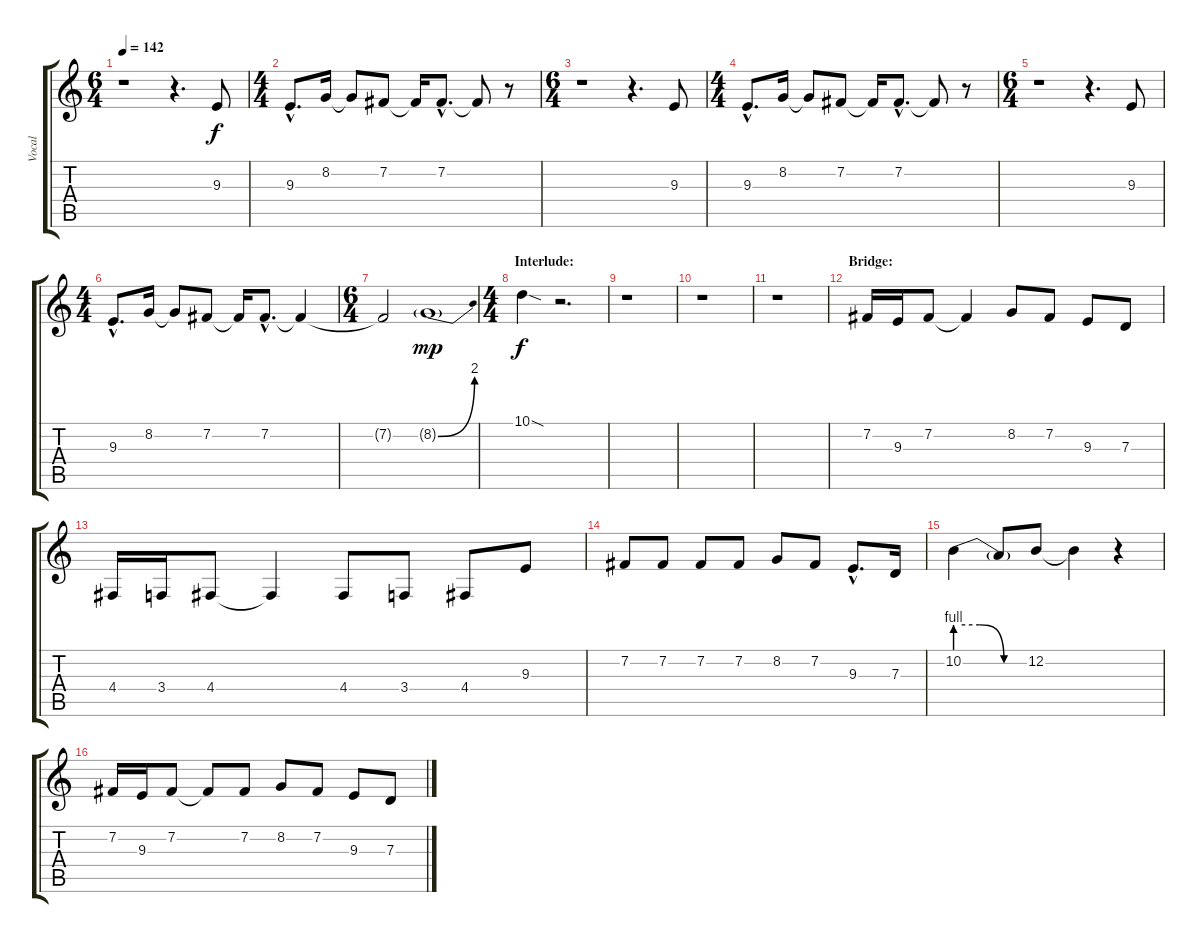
\track ("Vocal" "Vocal") {instrument oboe}
\staff {score tabs}
\tuning (E4 B3 G3 D3 A2 E2) {hide}
\ts (6 4)
\tempo 142
\clef g2
\ks c
r.1{dy f} r.4{d} 9.3.8 |
\ts (4 4)
9.3{hac}.8{d} 8.2.16 8.2{t}.8 7.2.8 7.2{t}.16 7.2{hac}.8{d} 7.2{t}.8 r.8 |
\ts (6 4)
r.1 r.4{d} 9.3.8 |
\ts (4 4)
9.3{hac}.8{d} 8.2.16 8.2{t}.8 7.2.8 7.2{t}.16 7.2{hac}.8{d} 7.2{t}.8 r.8 |
\ts (6 4)
r.1 r.4{d} 9.3.8 |
\ts (4 4)
9.3{hac}.8{d} 8.2.16 8.2{t}.8 7.2.8 7.2{t}.16 7.2{hac}.8{d} 7.2{t}.4 |
\ts (6 4)
7.2{t}.2 8.2{be (bend 0 0 60 8) g}.1{dy mp} |
\ts (4 4)
\section ("" "Interlude:")
10.1{sod}.4{dy f} r.2{d} |
r.1 |
r.1 |
r.1 |
\section ("" "Bridge:")
7.2.16 9.3.16 7.2.8 7.2{t}.4 8.2.8 7.2.8 9.3.8 7.3.8 |
4.4.16 3.4.16 4.4.8 4.4{t}.4 4.4.8 3.4.8 4.4.8 9.3.8 |
7.2.8 7.2.8 7.2.8 7.2.8 8.2.8 7.2.8 9.3{hac}.8{d} 7.3.16 |
10.2{be (custom 0 4 20 4 40 0 60 0)}.4 10.2{t}.8 12.2.8 12.2{t}.4 r.4 |
7.2.16 9.3.16 7.2.8 7.2{t}.8 7.2.8 8.2.8 7.2.8 9.3.8 7.3.8
